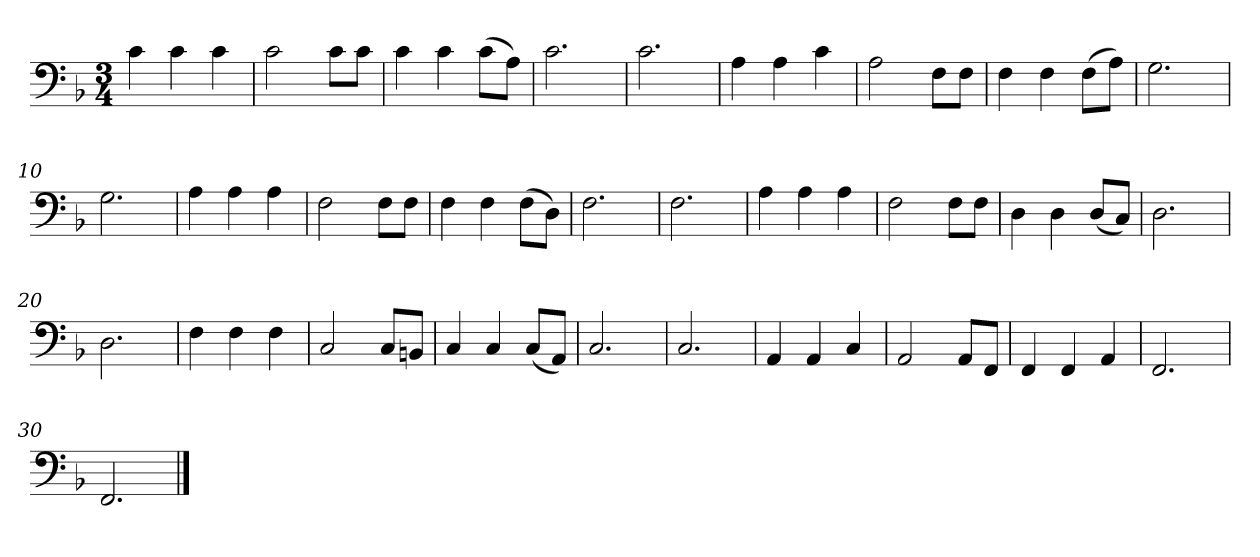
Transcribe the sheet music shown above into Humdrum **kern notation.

**kern
*part1
*staff1
*clefF4
*k[b-]
*M3/4
=1
4c\
4c\
4c\
=2
2c\
8c\L
8c\J
=3
4c\
4c\
(8c\L
8A\J)
=4
2.c\
=5
2.c\
=6
4A\
4A\
4c\
=7
2A\
8F\L
8F\J
=8
4F\
4F\
(8F\L
8A\J)
=9
2.G\
=10
2.G\
=11
4A\
4A\
4A\
=12
2F\
8F\L
8F\J
=13
4F\
4F\
(8F\L
8D\J)
=14
2.F\
=15
2.F\
=16
4A\
4A\
4A\
=17
2F\
8F\L
8F\J
=18
4D\
4D\
(8D/L
8C/J)
=19
2.D\
=20
2.D\
=21
4F\
4F\
4F\
=22
2C/
8C/L
8BBn/J
=23
4C/
4C/
(8C/L
8AA/J)
=24
2.C/
=25
2.C/
=26
4AA/
4AA/
4C/
=27
2AA/
8AA/L
8FF/J
=28
4FF/
4FF/
4AA/
=29
2.FF/
=30
2.FF/
==
*-
